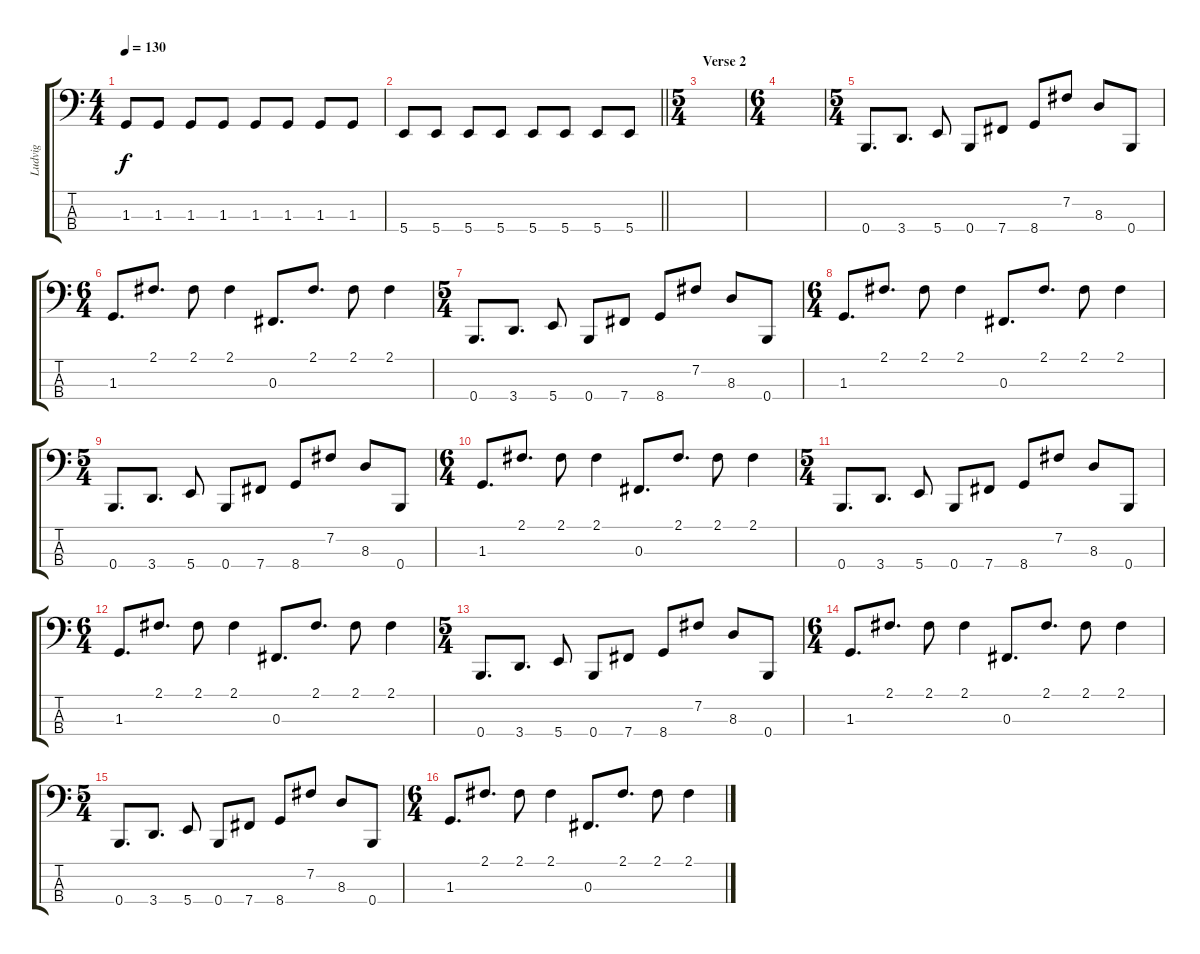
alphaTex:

\track ("Ludvig" "Ludvig") {instrument electricbassfinger}
\staff {score tabs}
\tuning (E2 B1 Gb1 B0) {hide}
\ts (4 4)
\tempo 130
\clef f4
\ks c
1.3.8{dy f} 1.3.8 1.3.8 1.3.8 1.3.8 1.3.8 1.3.8 1.3.8 |
\barLineRight lightlight
5.4.8 5.4.8 5.4.8 5.4.8 5.4.8 5.4.8 5.4.8 5.4.8 |
\ts (5 4)
\section ("" "Verse 2")
|
\ts (6 4)
|
\ts (5 4)
0.4.8{d} 3.4.8{d} 5.4.8 0.4.8 7.4.8 8.4.8 7.2.8 8.3.8 0.4.8 |
\ts (6 4)
1.3.8{d} 2.1.8{d} 2.1.8 2.1.4 0.3.8{d} 2.1.8{d} 2.1.8 2.1.4 |
\ts (5 4)
0.4.8{d} 3.4.8{d} 5.4.8 0.4.8 7.4.8 8.4.8 7.2.8 8.3.8 0.4.8 |
\ts (6 4)
1.3.8{d} 2.1.8{d} 2.1.8 2.1.4 0.3.8{d} 2.1.8{d} 2.1.8 2.1.4 |
\ts (5 4)
0.4.8{d} 3.4.8{d} 5.4.8 0.4.8 7.4.8 8.4.8 7.2.8 8.3.8 0.4.8 |
\ts (6 4)
1.3.8{d} 2.1.8{d} 2.1.8 2.1.4 0.3.8{d} 2.1.8{d} 2.1.8 2.1.4 |
\ts (5 4)
0.4.8{d} 3.4.8{d} 5.4.8 0.4.8 7.4.8 8.4.8 7.2.8 8.3.8 0.4.8 |
\ts (6 4)
1.3.8{d} 2.1.8{d} 2.1.8 2.1.4 0.3.8{d} 2.1.8{d} 2.1.8 2.1.4 |
\ts (5 4)
0.4.8{d} 3.4.8{d} 5.4.8 0.4.8 7.4.8 8.4.8 7.2.8 8.3.8 0.4.8 |
\ts (6 4)
1.3.8{d} 2.1.8{d} 2.1.8 2.1.4 0.3.8{d} 2.1.8{d} 2.1.8 2.1.4 |
\ts (5 4)
0.4.8{d} 3.4.8{d} 5.4.8 0.4.8 7.4.8 8.4.8 7.2.8 8.3.8 0.4.8 |
\ts (6 4)
1.3.8{d} 2.1.8{d} 2.1.8 2.1.4 0.3.8{d} 2.1.8{d} 2.1.8 2.1.4
